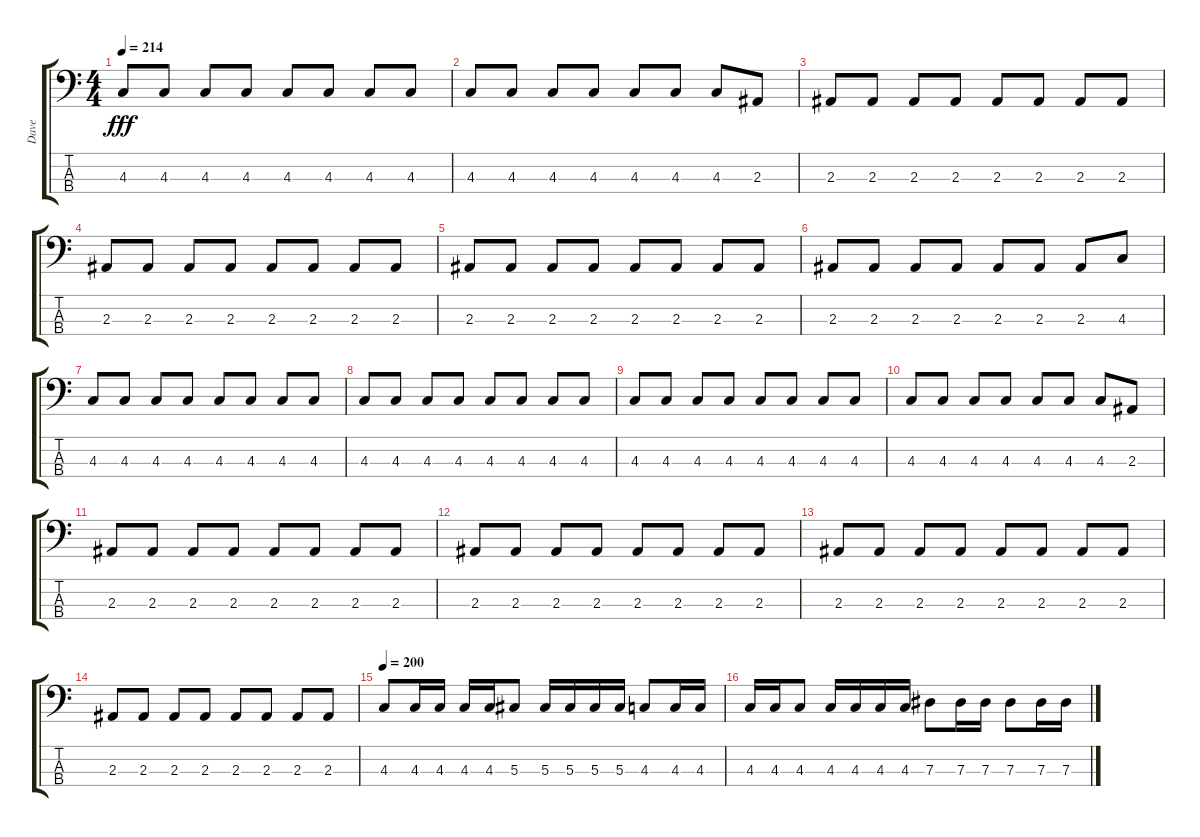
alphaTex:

\track ("Dave" "Dave") {instrument electricbassfinger}
\staff {score tabs}
\tuning (Gb2 Db2 Ab1 Eb1) {hide}
\ts (4 4)
\tempo 214
\clef f4
\ks c
4.3.8{dy fff} 4.3.8 4.3.8 4.3.8 4.3.8 4.3.8 4.3.8 4.3.8 |
4.3.8 4.3.8 4.3.8 4.3.8 4.3.8 4.3.8 4.3.8 2.3.8 |
2.3.8 2.3.8 2.3.8 2.3.8 2.3.8 2.3.8 2.3.8 2.3.8 |
2.3.8 2.3.8 2.3.8 2.3.8 2.3.8 2.3.8 2.3.8 2.3.8 |
2.3.8 2.3.8 2.3.8 2.3.8 2.3.8 2.3.8 2.3.8 2.3.8 |
2.3.8 2.3.8 2.3.8 2.3.8 2.3.8 2.3.8 2.3.8 4.3.8 |
4.3.8 4.3.8 4.3.8 4.3.8 4.3.8 4.3.8 4.3.8 4.3.8 |
4.3.8 4.3.8 4.3.8 4.3.8 4.3.8 4.3.8 4.3.8 4.3.8 |
4.3.8 4.3.8 4.3.8 4.3.8 4.3.8 4.3.8 4.3.8 4.3.8 |
4.3.8 4.3.8 4.3.8 4.3.8 4.3.8 4.3.8 4.3.8 2.3.8 |
2.3.8 2.3.8 2.3.8 2.3.8 2.3.8 2.3.8 2.3.8 2.3.8 |
2.3.8 2.3.8 2.3.8 2.3.8 2.3.8 2.3.8 2.3.8 2.3.8 |
2.3.8 2.3.8 2.3.8 2.3.8 2.3.8 2.3.8 2.3.8 2.3.8 |
2.3.8 2.3.8 2.3.8 2.3.8 2.3.8 2.3.8 2.3.8 2.3.8 |
\tempo 200
4.3.8 4.3.16 4.3.16 4.3.16 4.3.16 5.3.8 5.3.16 5.3.16 5.3.16 5.3.16 4.3.8 4.3.16 4.3.16 |
4.3.16 4.3.16 4.3.8 4.3.16 4.3.16 4.3.16 4.3.16 7.3.8 7.3.16 7.3.16 7.3.8 7.3.16 7.3.16
